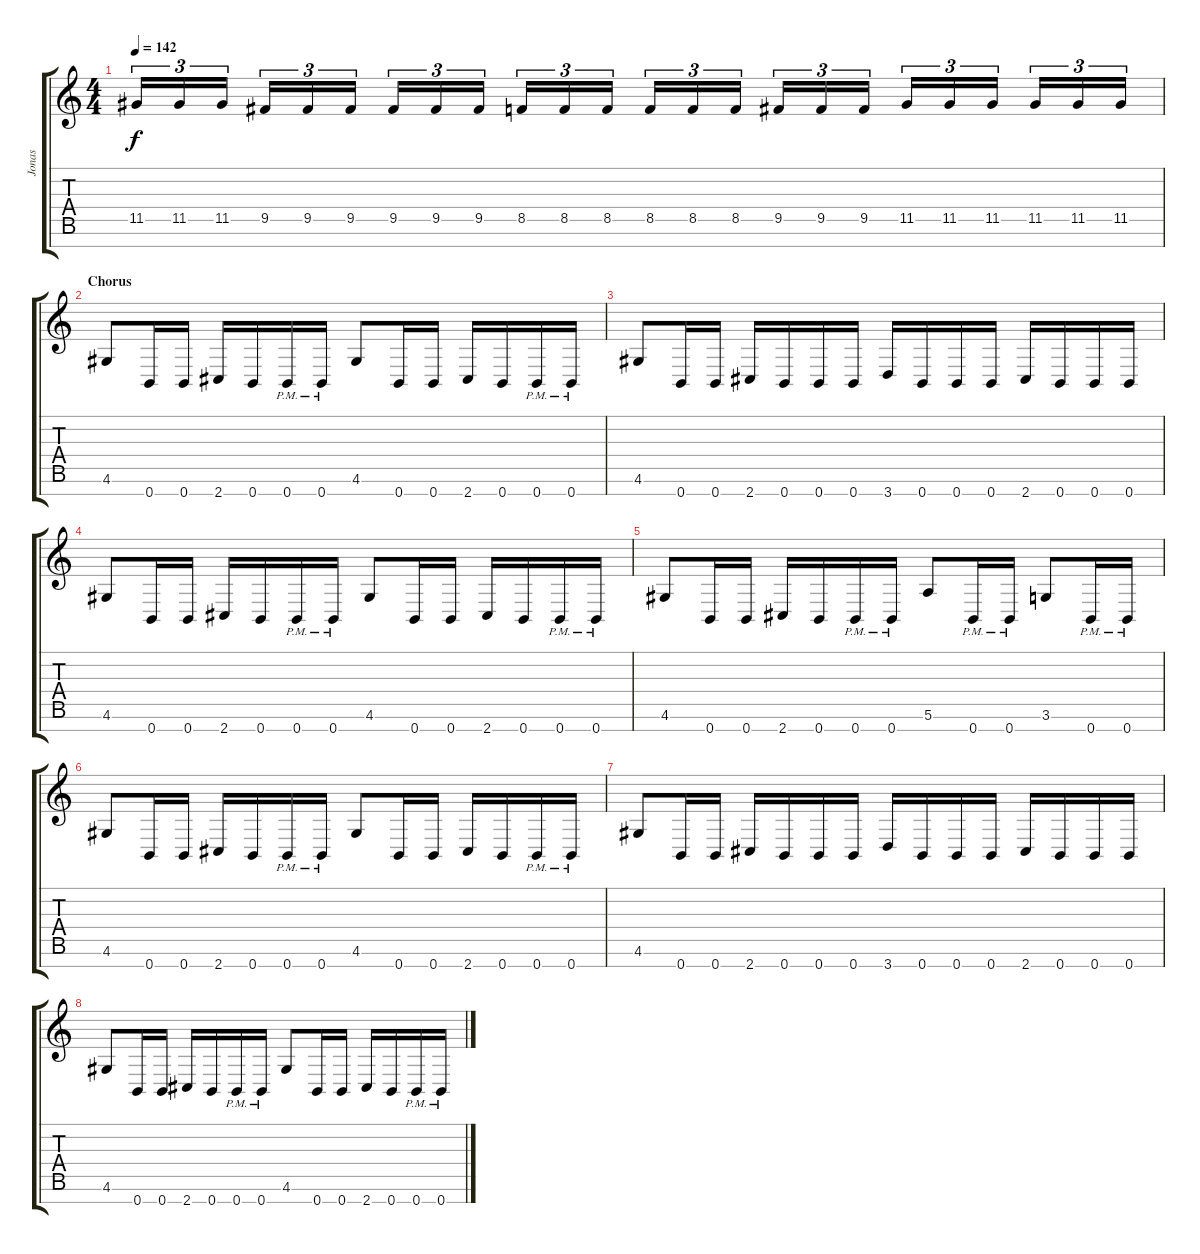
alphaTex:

\track ("Jonas" "Jonas") {instrument distortionguitar}
\staff {score tabs}
\tuning (E4 B3 G3 D3 A2 E2 B1) {hide}
\ts (4 4)
\tempo 142
\clef g2
\ks c
11.5.16{tu (3 2) dy f} 11.5.16{tu (3 2)} 11.5.16{tu (3 2)} 9.5.16{tu (3 2)} 9.5.16{tu (3 2)} 9.5.16{tu (3 2)} 9.5.16{tu (3 2)} 9.5.16{tu (3 2)} 9.5.16{tu (3 2)} 8.5.16{tu (3 2)} 8.5.16{tu (3 2)} 8.5.16{tu (3 2)} 8.5.16{tu (3 2)} 8.5.16{tu (3 2)} 8.5.16{tu (3 2)} 9.5.16{tu (3 2)} 9.5.16{tu (3 2)} 9.5.16{tu (3 2)} 11.5.16{tu (3 2)} 11.5.16{tu (3 2)} 11.5.16{tu (3 2)} 11.5.16{tu (3 2)} 11.5.16{tu (3 2)} 11.5.16{tu (3 2)} |
\section ("" "Chorus")
4.6.8 0.7.16 0.7.16 2.7.16 0.7.16 0.7{pm}.16 0.7{pm}.16 4.6.8 0.7.16 0.7.16 2.7.16 0.7.16 0.7{pm}.16 0.7{pm}.16 |
4.6.8 0.7.16 0.7.16 2.7.16 0.7.16 0.7.16 0.7.16 3.7.16 0.7.16 0.7.16 0.7.16 2.7.16 0.7.16 0.7.16 0.7.16 |
4.6.8 0.7.16 0.7.16 2.7.16 0.7.16 0.7{pm}.16 0.7{pm}.16 4.6.8 0.7.16 0.7.16 2.7.16 0.7.16 0.7{pm}.16 0.7{pm}.16 |
4.6.8 0.7.16 0.7.16 2.7.16 0.7.16 0.7{pm}.16 0.7{pm}.16 5.6.8 0.7{pm}.16 0.7{pm}.16 3.6.8 0.7{pm}.16 0.7{pm}.16 |
4.6.8 0.7.16 0.7.16 2.7.16 0.7.16 0.7{pm}.16 0.7{pm}.16 4.6.8 0.7.16 0.7.16 2.7.16 0.7.16 0.7{pm}.16 0.7{pm}.16 |
4.6.8 0.7.16 0.7.16 2.7.16 0.7.16 0.7.16 0.7.16 3.7.16 0.7.16 0.7.16 0.7.16 2.7.16 0.7.16 0.7.16 0.7.16 |
4.6.8 0.7.16 0.7.16 2.7.16 0.7.16 0.7{pm}.16 0.7{pm}.16 4.6.8 0.7.16 0.7.16 2.7.16 0.7.16 0.7{pm}.16 0.7{pm}.16
